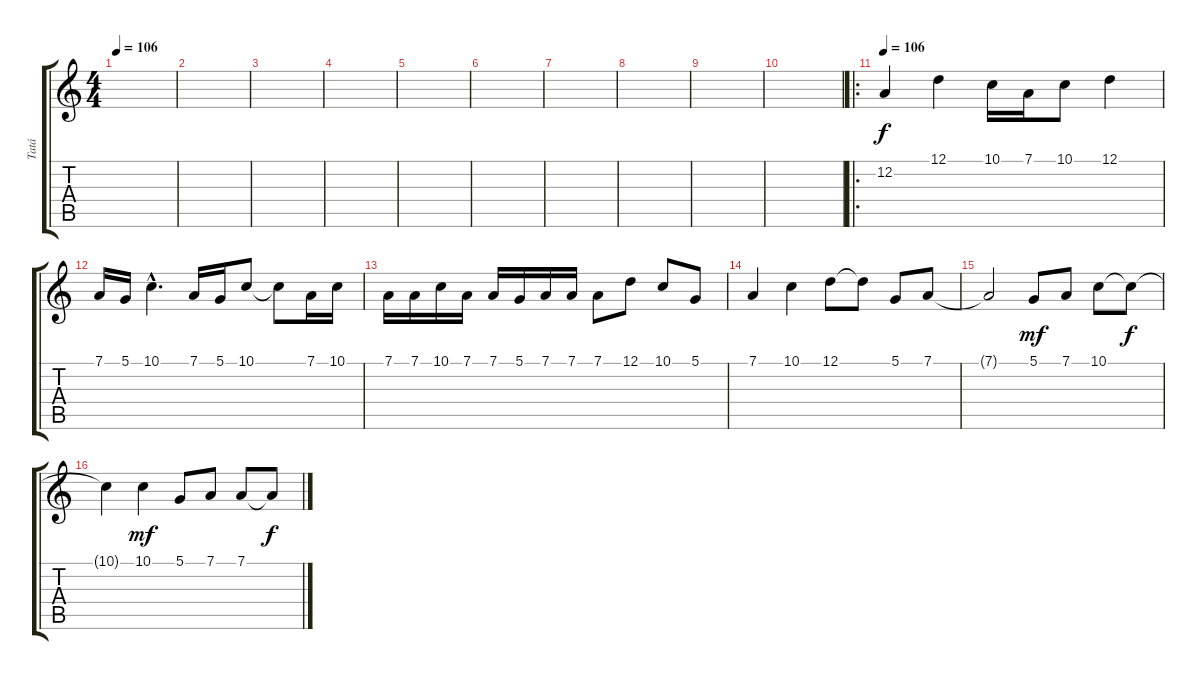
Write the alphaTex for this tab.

\track ("Tatá" "Tatá") {instrument stringensemble1}
\staff {score tabs}
\tuning (D4 A3 F3 C3 G2 D2) {hide}
\ts (4 4)
\tempo 106
\clef g2
\ks c
|
|
|
|
|
|
|
|
|
|
\ro
\tempo 106
12.2.4 12.1.4 10.1.16 7.1.16 10.1.8 12.1.4 |
7.1.16 5.1.16 10.1{hac}.4{d} 7.1.16 5.1.16 10.1.8 10.1{t}.8 7.1.16 10.1.16 |
7.1.16 7.1.16 10.1.16 7.1.16 7.1.16 5.1.16 7.1.16 7.1.16 7.1.8 12.1.8 10.1.8 5.1.8 |
7.1.4 10.1.4 12.1.8 12.1{t}.8 5.1.8 7.1.8 |
7.1{t}.2 5.1.8{dy mf} 7.1.8 10.1.8 10.1{t}.8{dy f} |
10.1{t}.4 10.1.4{dy mf} 5.1.8 7.1.8 7.1.8 7.1{t}.8{dy f}
